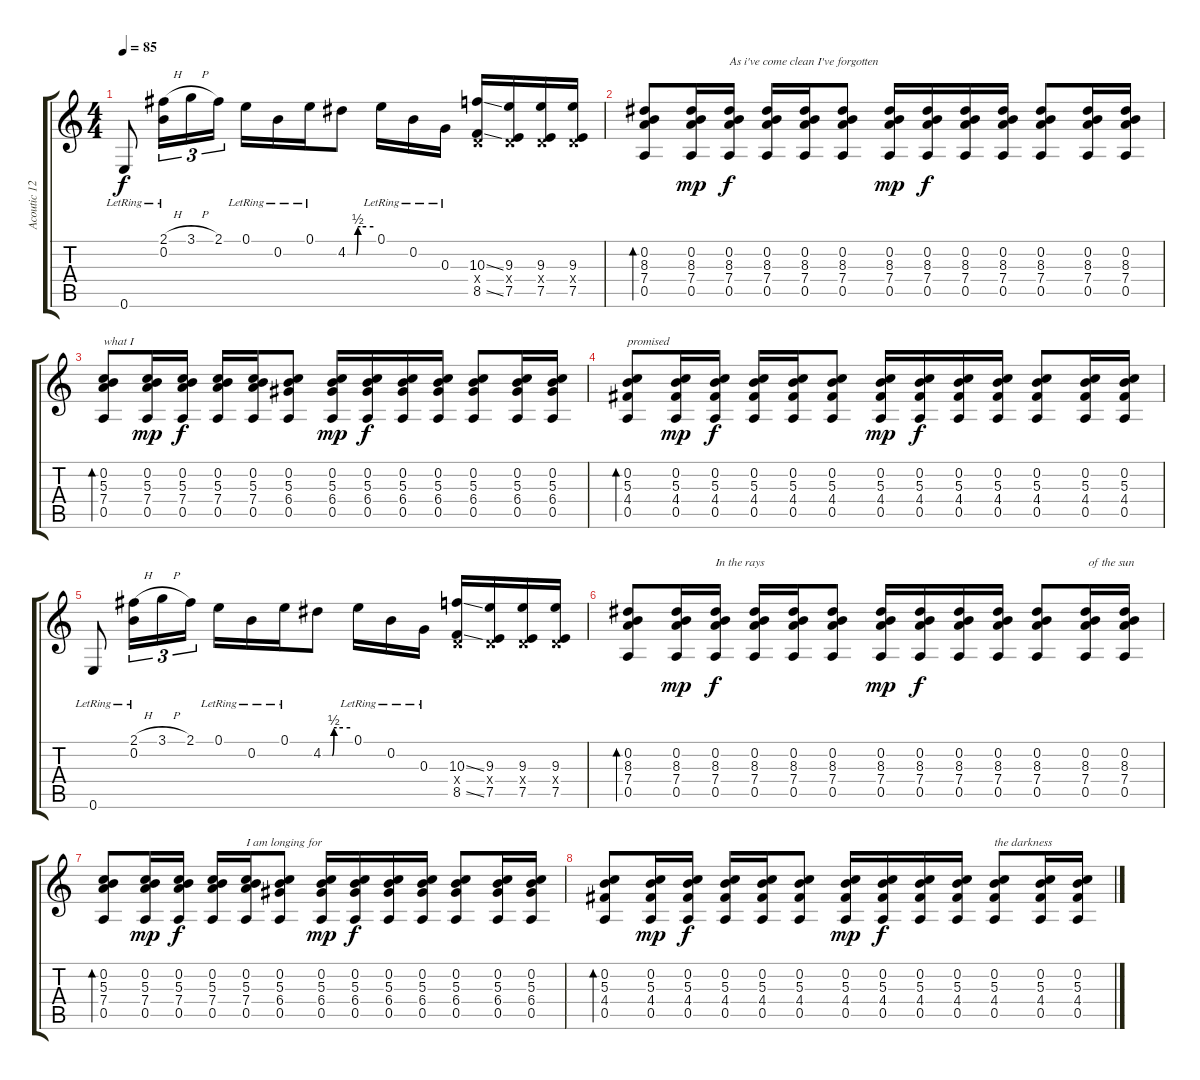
\track ("Acoutic 12str" "Acoutic 12") {instrument acousticguitarsteel}
\staff {score tabs}
\tuning (E4 B3 G3 D3 A2 E2) {hide}
\ts (4 4)
\tempo 85
\clef g2
\ks c
0.6{lr}.8{dy f} (2.1{h} 0.2{lr}).16{tu (3 2)} 3.1{h}.16{tu (3 2)} 2.1.16{tu (3 2)} 0.1{lr}.16 0.2{lr}.16 0.1{lr}.16 4.2{be (custom 0 0 20 0 24 2 30 2 60 2)}.8 0.1{lr}.16 0.2{lr}.16 0.3{lr}.16 (10.3{ss} 0.4{x} 8.5{ss}).16 (9.3 0.4{x} 7.5).16 (9.3 0.4{x} 7.5).16 (9.3 0.4{x} 7.5).16 |
(0.2 8.3 7.4 0.5).8{bd 60} (0.2 8.3 7.4 0.5).16{dy mp} (0.2 8.3 7.4 0.5).16{txt "As i've come clean I've forgotten" dy f} (0.2 8.3 7.4 0.5).16 (0.2 8.3 7.4 0.5).16 (0.2 8.3 7.4 0.5).8 (0.2 8.3 7.4 0.5).16{dy mp} (0.2 8.3 7.4 0.5).16{dy f} (0.2 8.3 7.4 0.5).16 (0.2 8.3 7.4 0.5).16 (0.2 8.3 7.4 0.5).8 (0.2 8.3 7.4 0.5).16 (0.2 8.3 7.4 0.5).16 |
(0.2 5.3 7.4 0.5).8{bd 60 txt "what I"} (0.2 5.3 7.4 0.5).16{dy mp} (0.2 5.3 7.4 0.5).16{dy f} (0.2 5.3 7.4 0.5).16 (0.2 5.3 7.4 0.5).16 (0.2 5.3 6.4 0.5).8 (0.2 5.3 6.4 0.5).16{dy mp} (0.2 5.3 6.4 0.5).16{dy f} (0.2 5.3 6.4 0.5).16 (0.2 5.3 6.4 0.5).16 (0.2 5.3 6.4 0.5).8 (0.2 5.3 6.4 0.5).16 (0.2 5.3 6.4 0.5).16 |
(0.2 5.3 4.4 0.5).8{bd 60 txt "promised"} (0.2 5.3 4.4 0.5).16{dy mp} (0.2 5.3 4.4 0.5).16{dy f} (0.2 5.3 4.4 0.5).16 (0.2 5.3 4.4 0.5).16 (0.2 5.3 4.4 0.5).8 (0.2 5.3 4.4 0.5).16{dy mp} (0.2 5.3 4.4 0.5).16{dy f} (0.2 5.3 4.4 0.5).16 (0.2 5.3 4.4 0.5).16 (0.2 5.3 4.4 0.5).8 (0.2 5.3 4.4 0.5).16 (0.2 5.3 4.4 0.5).16 |
0.6{lr}.8 (2.1{h} 0.2{lr}).16{tu (3 2)} 3.1{h}.16{tu (3 2)} 2.1.16{tu (3 2)} 0.1{lr}.16 0.2{lr}.16 0.1{lr}.16 4.2{be (custom 0 0 20 0 24 2 30 2 60 2)}.8 0.1{lr}.16 0.2{lr}.16 0.3{lr}.16 (10.3{ss} 0.4{x} 8.5{ss}).16 (9.3 0.4{x} 7.5).16 (9.3 0.4{x} 7.5).16 (9.3 0.4{x} 7.5).16 |
(0.2 8.3 7.4 0.5).8{bd 60} (0.2 8.3 7.4 0.5).16{dy mp} (0.2 8.3 7.4 0.5).16{txt "In the rays" dy f} (0.2 8.3 7.4 0.5).16 (0.2 8.3 7.4 0.5).16 (0.2 8.3 7.4 0.5).8 (0.2 8.3 7.4 0.5).16{dy mp} (0.2 8.3 7.4 0.5).16{dy f} (0.2 8.3 7.4 0.5).16 (0.2 8.3 7.4 0.5).16 (0.2 8.3 7.4 0.5).8 (0.2 8.3 7.4 0.5).16{txt " of the sun"} (0.2 8.3 7.4 0.5).16 |
(0.2 5.3 7.4 0.5).8{bd 60} (0.2 5.3 7.4 0.5).16{dy mp} (0.2 5.3 7.4 0.5).16{dy f} (0.2 5.3 7.4 0.5).16 (0.2 5.3 7.4 0.5).16{txt "I am longing for"} (0.2 5.3 6.4 0.5).8 (0.2 5.3 6.4 0.5).16{dy mp} (0.2 5.3 6.4 0.5).16{dy f} (0.2 5.3 6.4 0.5).16 (0.2 5.3 6.4 0.5).16 (0.2 5.3 6.4 0.5).8 (0.2 5.3 6.4 0.5).16 (0.2 5.3 6.4 0.5).16 |
(0.2 5.3 4.4 0.5).8{bd 60} (0.2 5.3 4.4 0.5).16{dy mp} (0.2 5.3 4.4 0.5).16{dy f} (0.2 5.3 4.4 0.5).16 (0.2 5.3 4.4 0.5).16 (0.2 5.3 4.4 0.5).8 (0.2 5.3 4.4 0.5).16{dy mp} (0.2 5.3 4.4 0.5).16{dy f} (0.2 5.3 4.4 0.5).16 (0.2 5.3 4.4 0.5).16 (0.2 5.3 4.4 0.5).8{txt "the darkness"} (0.2 5.3 4.4 0.5).16 (0.2 5.3 4.4 0.5).16
